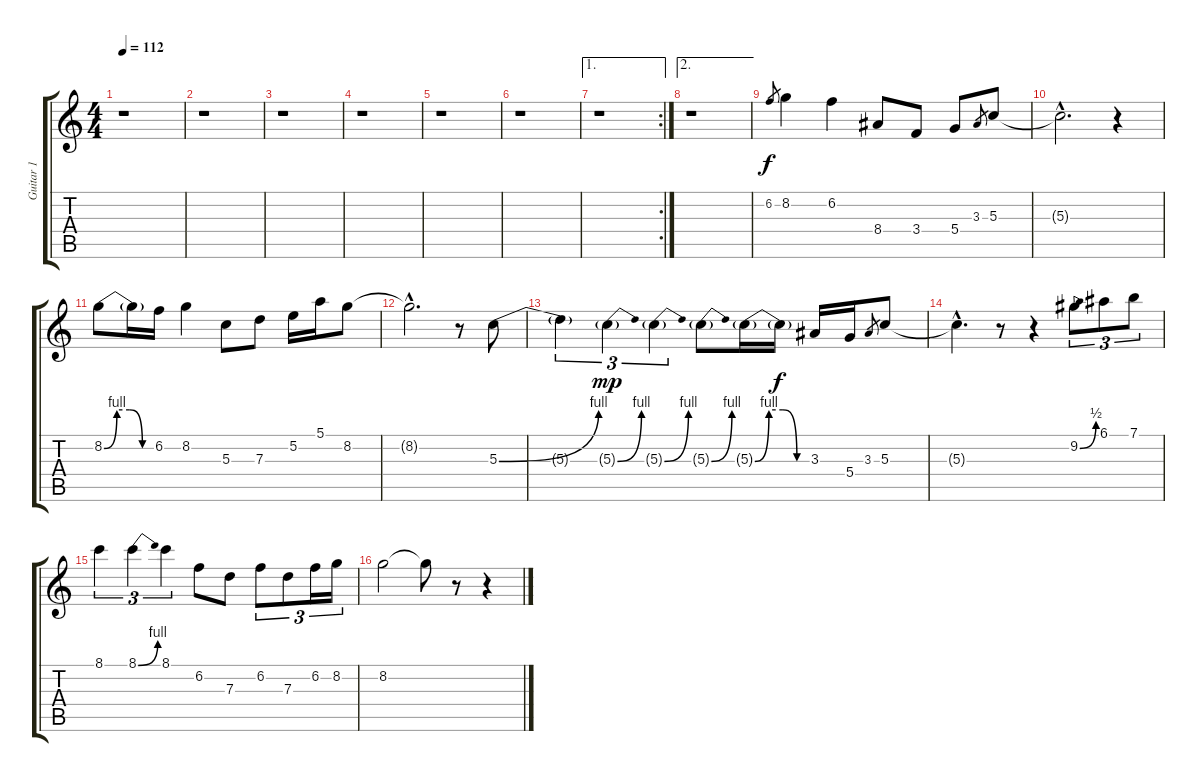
\track ("Guitar 1" "Guitar 1") {instrument distortionguitar}
\staff {score tabs}
\tuning (E4 B3 G3 D3 A2 E2) {hide}
\ts (4 4)
\tempo 112
\clef g2
\ks c
r.1{dy f} |
r.1 |
r.1 |
r.1 |
r.1 |
r.1 |
\ae 1
\rc 2
r.1 |
\ae 2
r.1 |
6.2.8{gr} 8.2.4 6.2.4 8.4.8 3.4.8 5.4.8 3.3.8{gr} 5.3.8 |
5.3{hac t}.2{d} r.4 |
8.2{be (custom 0 0 15 4 30 4 45 0 60 0)}.8 8.2{t}.16 6.2.16 8.2.4 5.3.8 7.3.8 5.2.16 5.1.16 8.2.8 |
8.2{hac t}.2{d} r.8 5.3{be (bend 0 0 60 4)}.8 |
5.3{t}.4{tu (3 2)} 5.3{be (bend 0 0 60 4) g}.4{tu (3 2) dy mp} 5.3{be (bend 0 0 60 4) g}.4{tu (3 2)} 5.3{be (bend 0 0 60 4) g}.8 5.3{be (custom 0 0 15 4 30 4 45 0 60 0) g}.16 5.3{t}.16{dy f} 3.3.16 5.4.16 3.3.8{gr} 5.3.8 |
5.3{hac t}.4{d} r.8 r.4 9.2{be (bend 0 0 60 2)}.8{tu (3 2)} 6.1.8{tu (3 2)} 7.1.8{tu (3 2)} |
8.1.4{tu (3 2)} 8.1{be (bend 0 0 60 4)}.4{tu (3 2)} 8.1.4{tu (3 2)} 6.2.8 7.3.8 6.2.8{tu (3 2)} 7.3.8{tu (3 2)} 6.2.16{tu (3 2)} 8.2.16{tu (3 2)} |
8.2.2 8.2{t}.8 r.8 r.4
